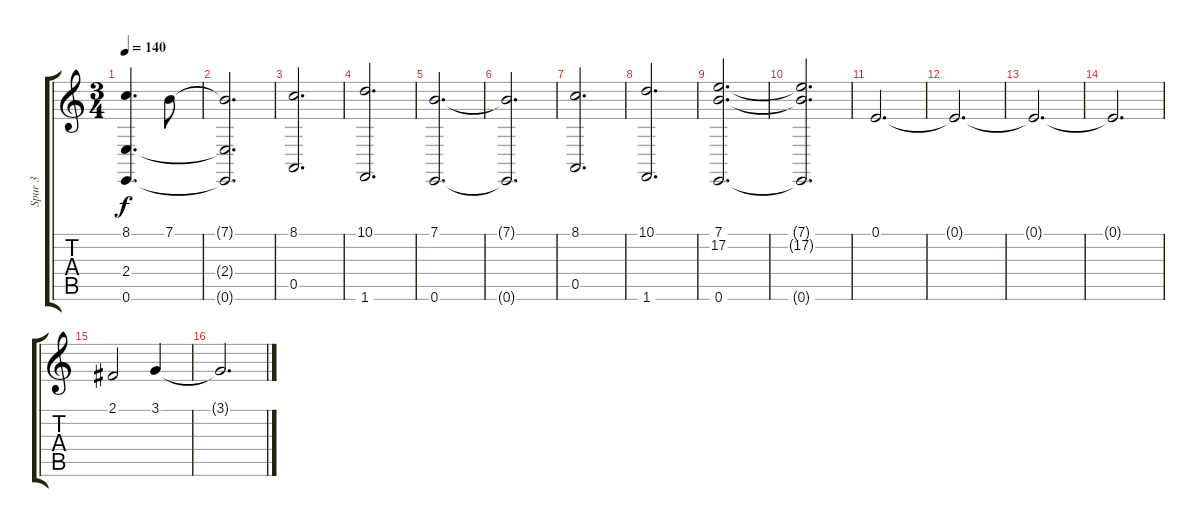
\track ("Spur 3" "Spur 3") {instrument stringensemble1}
\staff {score tabs}
\tuning (E4 B3 G3 D3 A2 E2) {hide}
\ts (3 4)
\tempo 140
\clef g2
\ks c
(8.1 2.4 0.6).4{d dy f} 7.1.8 |
(7.1{t} 2.4{t} 0.6{t}).2{d} |
(8.1 0.5).2{d} |
(10.1 1.6).2{d} |
(7.1 0.6).2{d} |
(7.1{t} 0.6{t}).2{d} |
(8.1 0.5).2{d} |
(10.1 1.6).2{d} |
(7.1 17.2 0.6).2{d} |
(7.1{t} 17.2{t} 0.6{t}).2{d} |
0.1.2{d} |
0.1{t}.2{d} |
0.1{t}.2{d} |
0.1{t}.2{d} |
2.1.2 3.1.4 |
3.1{t}.2{d}
